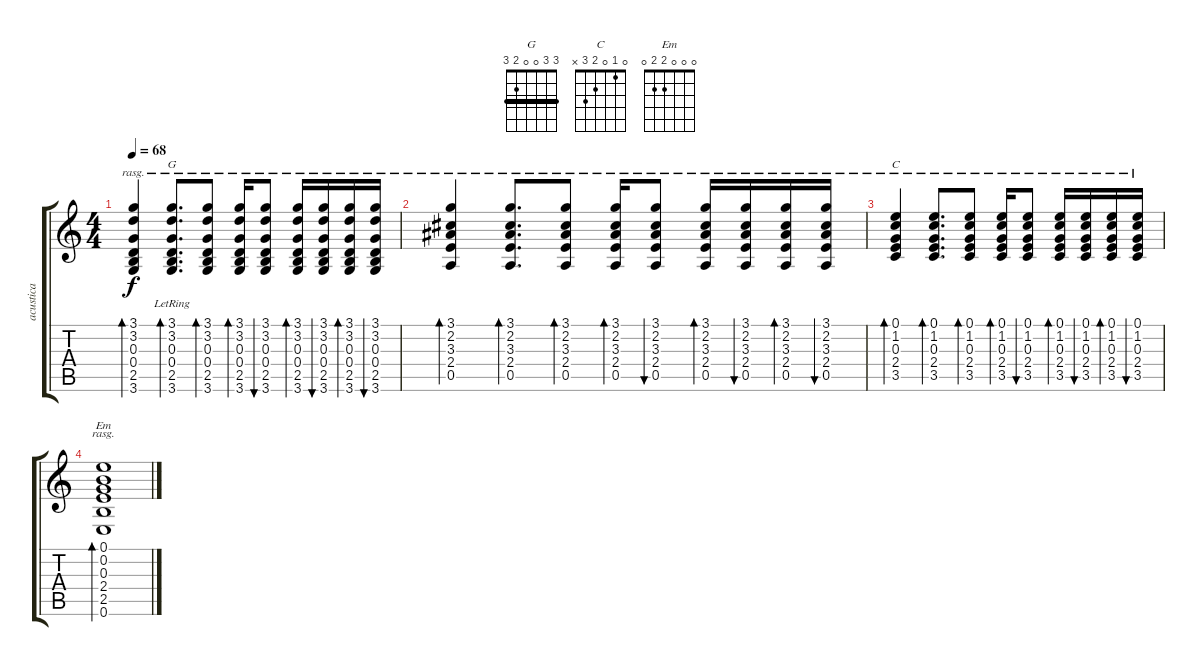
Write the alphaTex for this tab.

\track ("acustica" "acustica") {instrument acousticguitarsteel}
\staff {score tabs}
\tuning (E4 B3 G3 D3 A2 E2) {hide}
\chord ("G" 3 3 0 0 2 3) {barre 3}
\chord ("C" 0 1 0 2 3 x)
\chord ("Em" 0 0 0 2 2 0)
\ts (4 4)
\tempo 68
\clef g2
\ks c
(3.1 3.2 0.3 0.4 2.5 3.6).4{bd 60 rasg ii dy f} (3.1 3.2 0.3 0.4 2.5{lr} 3.6).8{d bd 30 ch "G" rasg ii} (3.1 3.2 0.3 0.4 2.5 3.6).8{bd 30 rasg ii} (3.1 3.2 0.3 0.4 2.5 3.6).16{bd 30 rasg ii} (3.1 3.2 0.3 0.4 2.5 3.6).8{bu 30 rasg ii} (3.1 3.2 0.3 0.4 2.5 3.6).16{bd 30 rasg ii} (3.1 3.2 0.3 0.4 2.5 3.6).16{bu 30 rasg ii} (3.1 3.2 0.3 0.4 2.5 3.6).16{bd 30 rasg ii} (3.1 3.2 0.3 0.4 2.5 3.6).16{bu 30 rasg ii} |
(3.1 2.2 3.3 2.4 0.5).4{bd 60 rasg ii} (3.1 2.2 3.3 2.4 0.5).8{d bd 30 rasg ii} (3.1 2.2 3.3 2.4 0.5).8{bd 30 rasg ii} (3.1 2.2 3.3 2.4 0.5).16{bd 30 rasg ii} (3.1 2.2 3.3 2.4 0.5).8{bu 30 rasg ii} (3.1 2.2 3.3 2.4 0.5).16{bd 30 rasg ii} (3.1 2.2 3.3 2.4 0.5).16{bu 30 rasg ii} (3.1 2.2 3.3 2.4 0.5).16{bd 30 rasg ii} (3.1 2.2 3.3 2.4 0.5).16{bu 30 rasg ii} |
(0.1 1.2 0.3 2.4 3.5).4{bd 30 ch "C" rasg ii} (0.1 1.2 0.3 2.4 3.5).8{d bd 30 rasg ii} (0.1 1.2 0.3 2.4 3.5).8{bd 30 rasg ii} (0.1 1.2 0.3 2.4 3.5).16{bd 30 rasg ii} (0.1 1.2 0.3 2.4 3.5).8{bu 30 rasg ii} (0.1 1.2 0.3 2.4 3.5).16{bd 30 rasg ii} (0.1 1.2 0.3 2.4 3.5).16{bu 30 rasg ii} (0.1 1.2 0.3 2.4 3.5).16{bd 30 rasg ii} (0.1 1.2 0.3 2.4 3.5).16{bu 30 rasg ii} |
(0.1 0.2 0.3 2.4 2.5 0.6).1{bd 30 ch "Em" rasg ii}
